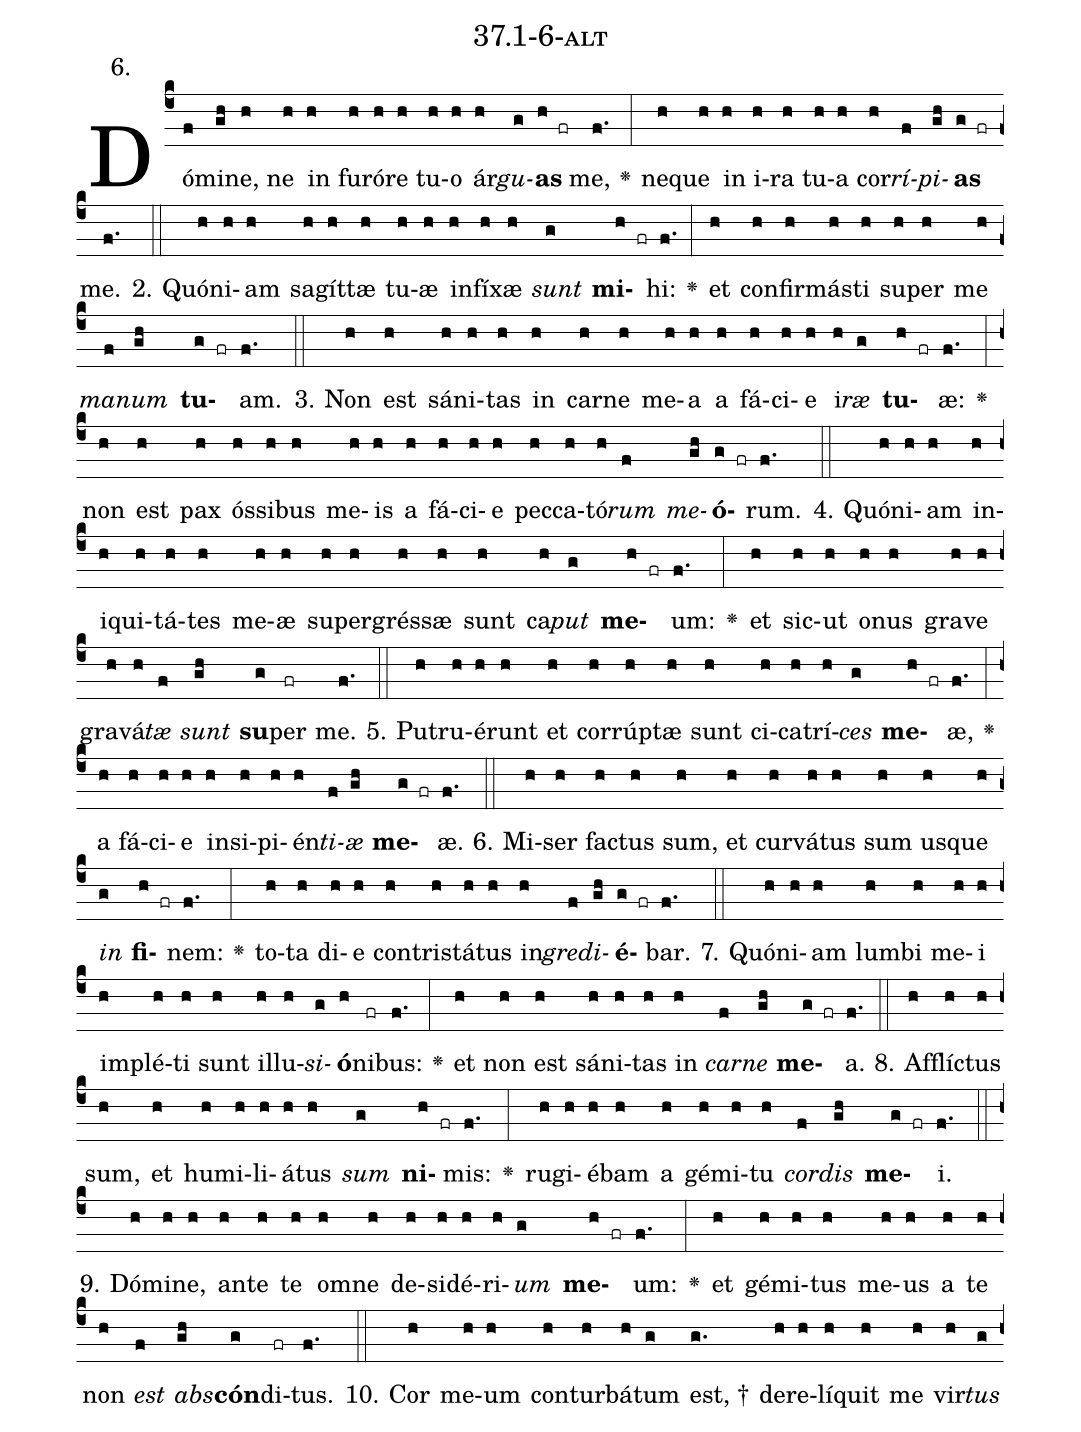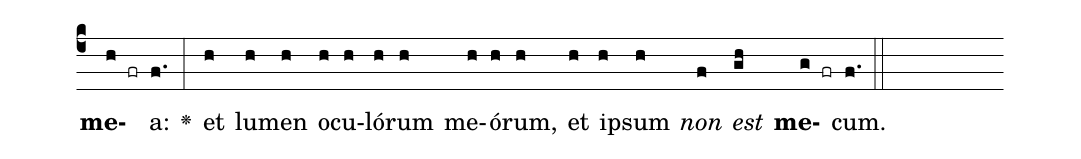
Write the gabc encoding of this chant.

name: 37.1-6-alt;
annotation: 6.;
%%
(c4)Dó(f)mi(gh)ne,(h) ne(h) in(h) fu(h)ró(h)re(h) tu(h)o(h) ár(h)<i>gu</i>(g)<b>as</b>(h fr) me,(f.) <v>\greheightstar</v>(:) ne(h)que(h) in(h) i(h)ra(h) tu(h)a(h) cor(h)<i>rí</i>(f)<i>pi</i>(gh)<b>as</b>(g fr) me.(f.) (::)
2. Quón(h)i(h)am(h) sa(h)gít(h)tæ(h) tu(h)æ(h) in(h)fí(h)xæ(h) <i>sunt</i>(g) <b>mi</b>(h fr)hi:(f.) <v>\greheightstar</v>(:) et(h) con(h)fir(h)más(h)ti(h) su(h)per(h) me(h) <i>ma</i>(f)<i>num</i>(gh) <b>tu</b>(g fr)am.(f.) (::)
3. Non(h) est(h) sá(h)ni(h)tas(h) in(h) car(h)ne(h) me(h)a(h) a(h) fá(h)ci(h)e(h) i(h)<i>ræ</i>(g) <b>tu</b>(h fr)æ:(f.) <v>\greheightstar</v>(:) non(h) est(h) pax(h) ós(h)si(h)bus(h) me(h)is(h) a(h) fá(h)ci(h)e(h) pec(h)ca(h)tó(h)<i>rum</i>(f) <i>me</i>(gh)<b>ó</b>(g fr)rum.(f.) (::)
4. Quón(h)i(h)am(h) in(h)i(h)qui(h)tá(h)tes(h) me(h)æ(h) su(h)per(h)grés(h)sæ(h) sunt(h) ca(h)<i>put</i>(g) <b>me</b>(h fr)um:(f.) <v>\greheightstar</v>(:) et(h) sic(h)ut(h) o(h)nus(h) gra(h)ve(h) gra(h)vá(h)<i>tæ</i>(f) <i>sunt</i>(gh) <b>su</b>(g)per(fr) me.(f.) (::)
5. Pu(h)tru(h)é(h)runt(h) et(h) cor(h)rúp(h)tæ(h) sunt(h) ci(h)ca(h)trí(h)<i>ces</i>(g) <b>me</b>(h fr)æ,(f.) <v>\greheightstar</v>(:) a(h) fá(h)ci(h)e(h) in(h)si(h)pi(h)én(h)<i>ti</i>(f)<i>æ</i>(gh) <b>me</b>(g fr)æ.(f.) (::)
6. Mi(h)ser(h) fac(h)tus(h) sum,(h) et(h) cur(h)vá(h)tus(h) sum(h) us(h)que(h) <i>in</i>(g) <b>fi</b>(h fr)nem:(f.) <v>\greheightstar</v>(:) to(h)ta(h) di(h)e(h) con(h)tris(h)tá(h)tus(h) in(h)<i>gre</i>(f)<i>di</i>(gh)<b>é</b>(g fr)bar.(f.) (::)
7. Quón(h)i(h)am(h) lum(h)bi(h) me(h)i(h) im(h)plé(h)ti(h) sunt(h) il(h)lu(h)<i>si</i>(g)<b>ó</b>(h)ni(fr)bus:(f.) <v>\greheightstar</v>(:) et(h) non(h) est(h) sá(h)ni(h)tas(h) in(h) <i>car</i>(f)<i>ne</i>(gh) <b>me</b>(g fr)a.(f.) (::)
8. Af(h)flíc(h)tus(h) sum,(h) et(h) hu(h)mi(h)li(h)á(h)tus(h) <i>sum</i>(g) <b>ni</b>(h fr)mis:(f.) <v>\greheightstar</v>(:) ru(h)gi(h)é(h)bam(h) a(h) gé(h)mi(h)tu(h) <i>cor</i>(f)<i>dis</i>(gh) <b>me</b>(g fr)i.(f.) (::)
9. Dó(h)mi(h)ne,(h) an(h)te(h) te(h) om(h)ne(h) de(h)si(h)dé(h)ri(h)<i>um</i>(g) <b>me</b>(h fr)um:(f.) <v>\greheightstar</v>(:) et(h) gé(h)mi(h)tus(h) me(h)us(h) a(h) te(h) non(h) <i>est</i>(f) <i>abs</i>(gh)<b>cón</b>(g)di(fr)tus.(f.) (::)
10. Cor(h) me(h)um(h) con(h)tur(h)bá(h)tum(g) est, †(g.) de(h)re(h)lí(h)quit(h) me(h) vir(h)<i>tus</i>(g) <b>me</b>(h fr)a:(f.) <v>\greheightstar</v>(:) et(h) lu(h)men(h) o(h)cu(h)ló(h)rum(h) me(h)ó(h)rum,(h) et(h) ip(h)sum(h) <i>non</i>(f) <i>est</i>(gh) <b>me</b>(g fr)cum.(f.) (::)
